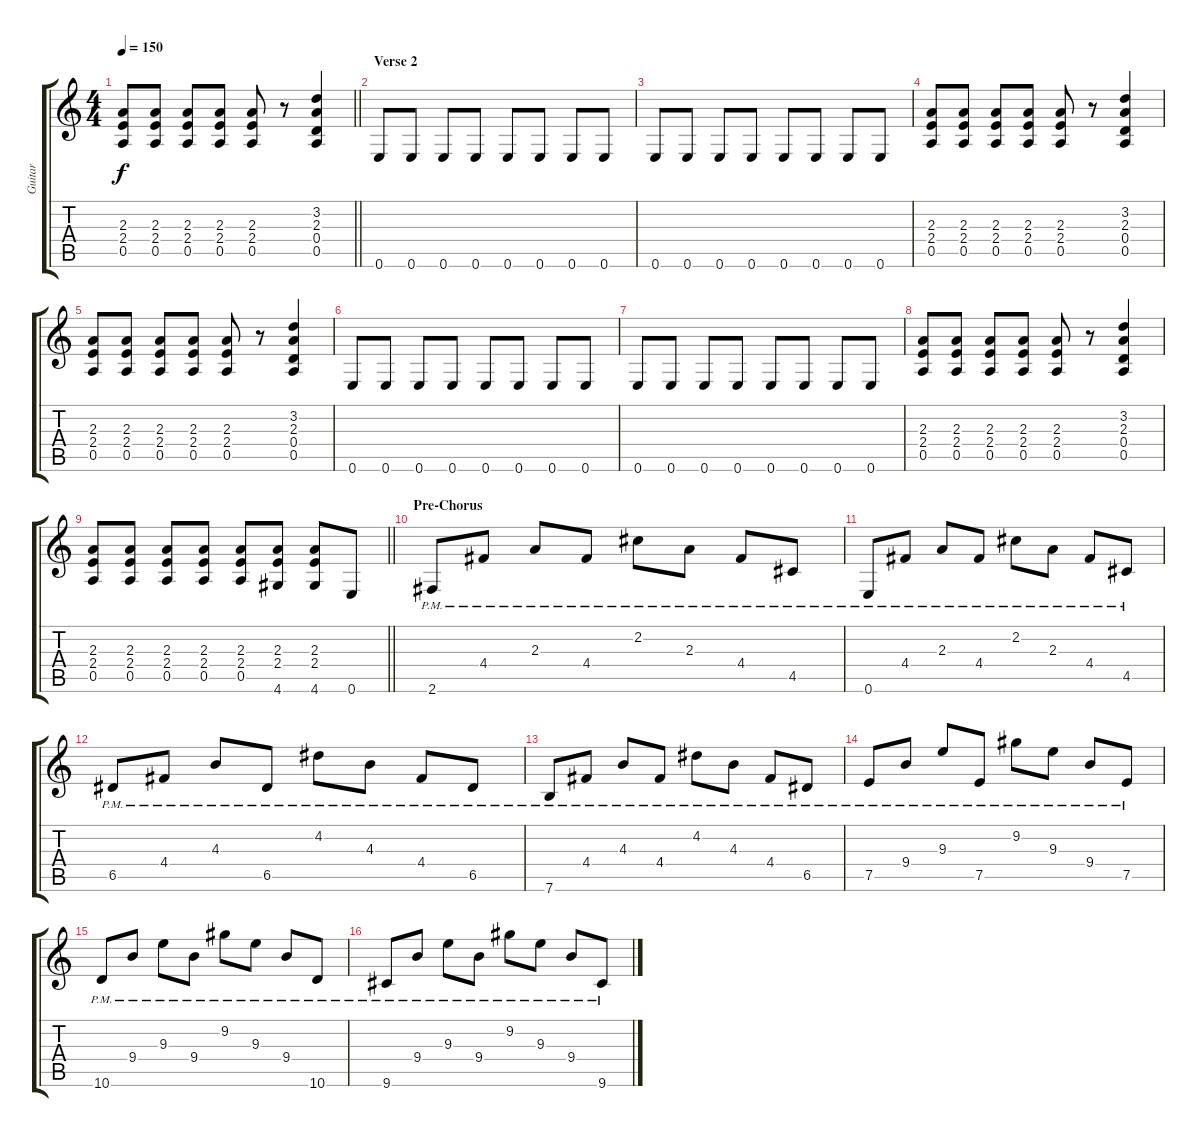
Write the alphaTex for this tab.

\track ("Guitar" "Guitar") {instrument distortionguitar}
\staff {score tabs}
\tuning (E4 B3 G3 D3 A2 E2) {hide}
\ts (4 4)
\tempo 150
\clef g2
\barLineRight lightlight
\ks c
(2.3 2.4 0.5).8{dy f} (2.3 2.4 0.5).8 (2.3 2.4 0.5).8 (2.3 2.4 0.5).8 (2.3 2.4 0.5).8 r.8 (3.2 2.3 0.4 0.5).4 |
\section ("" "Verse 2")
0.6.8 0.6.8 0.6.8 0.6.8 0.6.8 0.6.8 0.6.8 0.6.8 |
0.6.8 0.6.8 0.6.8 0.6.8 0.6.8 0.6.8 0.6.8 0.6.8 |
(2.3 2.4 0.5).8 (2.3 2.4 0.5).8 (2.3 2.4 0.5).8 (2.3 2.4 0.5).8 (2.3 2.4 0.5).8 r.8 (3.2 2.3 0.4 0.5).4 |
(2.3 2.4 0.5).8 (2.3 2.4 0.5).8 (2.3 2.4 0.5).8 (2.3 2.4 0.5).8 (2.3 2.4 0.5).8 r.8 (3.2 2.3 0.4 0.5).4 |
0.6.8 0.6.8 0.6.8 0.6.8 0.6.8 0.6.8 0.6.8 0.6.8 |
0.6.8 0.6.8 0.6.8 0.6.8 0.6.8 0.6.8 0.6.8 0.6.8 |
(2.3 2.4 0.5).8 (2.3 2.4 0.5).8 (2.3 2.4 0.5).8 (2.3 2.4 0.5).8 (2.3 2.4 0.5).8 r.8 (3.2 2.3 0.4 0.5).4 |
\barLineRight lightlight
(2.3 2.4 0.5).8 (2.3 2.4 0.5).8 (2.3 2.4 0.5).8 (2.3 2.4 0.5).8 (2.3 2.4 0.5).8 (2.3 2.4 4.6).8 (2.3 2.4 4.6).8 0.6.8 |
\section ("" "Pre-Chorus")
2.6{pm}.8 4.4{pm}.8 2.3{pm}.8 4.4{pm}.8 2.2{pm}.8 2.3{pm}.8 4.4{pm}.8 4.5{pm}.8 |
0.6{pm}.8 4.4{pm}.8 2.3{pm}.8 4.4{pm}.8 2.2{pm}.8 2.3{pm}.8 4.4{pm}.8 4.5{pm}.8 |
6.5{pm}.8 4.4{pm}.8 4.3{pm}.8 6.5{pm}.8 4.2{pm}.8 4.3{pm}.8 4.4{pm}.8 6.5{pm}.8 |
7.6{pm}.8 4.4{pm}.8 4.3{pm}.8 4.4{pm}.8 4.2{pm}.8 4.3{pm}.8 4.4{pm}.8 6.5{pm}.8 |
7.5{pm}.8 9.4{pm}.8 9.3{pm}.8 7.5{pm}.8 9.2{pm}.8 9.3{pm}.8 9.4{pm}.8 7.5{pm}.8 |
10.6{pm}.8 9.4{pm}.8 9.3{pm}.8 9.4{pm}.8 9.2{pm}.8 9.3{pm}.8 9.4{pm}.8 10.6{pm}.8 |
9.6{pm}.8 9.4{pm}.8 9.3{pm}.8 9.4{pm}.8 9.2{pm}.8 9.3{pm}.8 9.4{pm}.8 9.6{pm}.8
